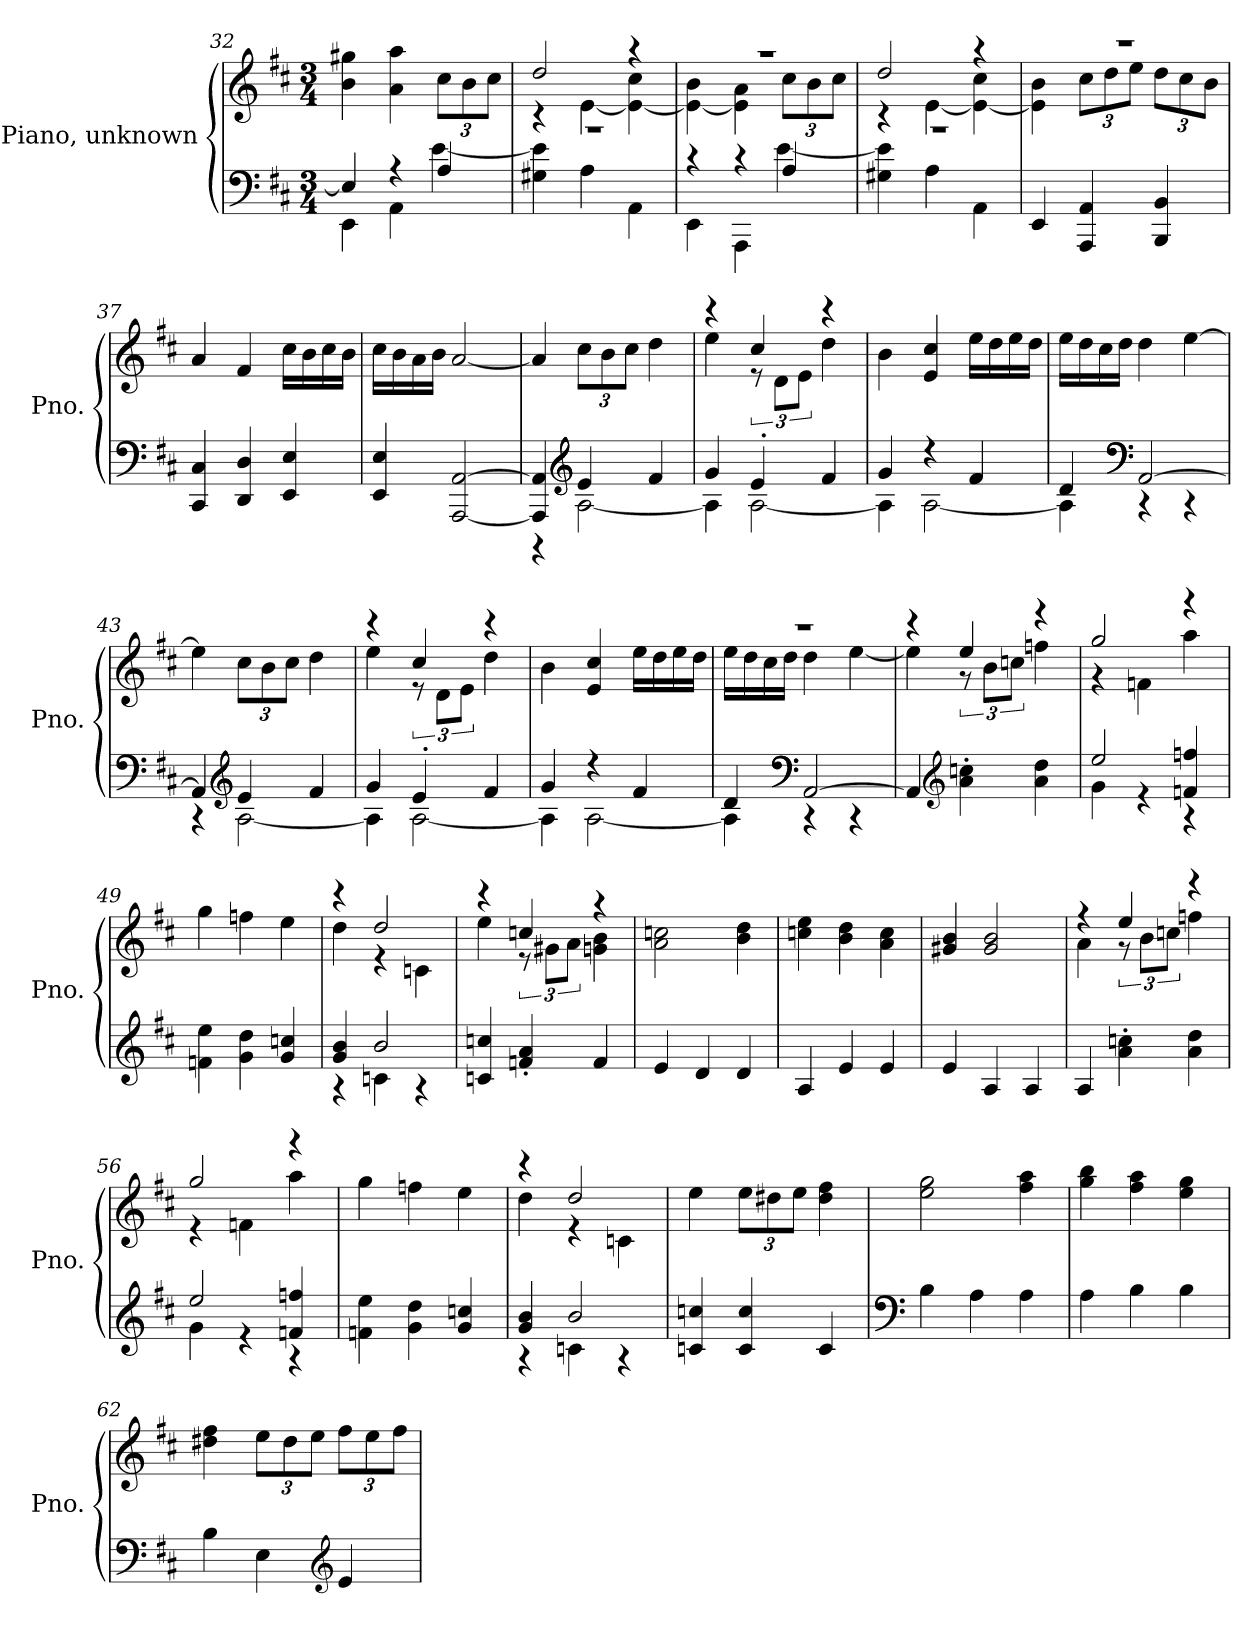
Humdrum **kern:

**kern	**kern
*part1	*part1
*staff2	*staff1
*I"Piano, unknown	*
*I'Pno.	*
*clefF4	*clefG2
*k[f#c#]	*k[f#c#]
*M3/4	*M3/4
=32	=32
*^	*
4E/]	4EE\	4b\ 4gg#X\
4r	4AA\	4a\ 4aa\
*	*	*Xbrackettup
4A/	[4e\	12cc#\L
.	.	12b\
.	.	12cc#\J
=33	=33	=33
*	*	*^
2.r	4G#X\ 4e\]	2dd/	4r
.	4A\	.	[4e\
.	4AA\	4r	4e\_ 4cc#\
=34	=34	=34	=34
4r	4EE\	2.r	4e\_ 4b\
4r	4AAA\	.	4e\] 4a\
4A/	[4e\	.	12cc#\L
.	.	.	12b\
.	.	.	12cc#\J
!!LO:LB:g=z	!!
=35	=35	=35	=35
2.r	4G#X\ 4e\]	2dd/	4r
.	4A\	.	[4e\
.	4AA\	4r	4e\_ 4cc#\
*v	*v	*	*
=36	=36	=36
4EE/	2.r	4e\] 4b\
4AAA/ 4AA/	.	12cc#\L
.	.	12dd\
.	.	12ee\J
4BBB/ 4BB/	.	12dd\L
.	.	12cc#\
.	.	12b\J
*	*v	*v
=37	=37
4CC#/ 4C#/	4a/
4DD/ 4D/	4f#/
4EE/ 4E/	16cc#\LL
.	16b\
.	16cc#\
.	16b\JJ
=38	=38
4EE/ 4E/	16cc#\LL
.	16b\
.	16a\
.	16b\JJ
[2AAA/ [2AA/	[2a/
=39	=39
*^	*
4AAA/] 4AA/]	4r	4a/]
*clefG2	*	*
4e/	[2A\	12cc#\L
.	.	12b\
.	.	12cc#\J
4f#/	.	4dd\
=40	=40	=40
*	*	*^
4g/	4A\]	4r	4ee\
*	*	*	*brackettup
4e'/	[2A\	4cc#/	12r
.	.	.	12d\L
.	.	.	12e\J
4f#/	.	4r	4dd\
*	*	*v	*v
!!LO:LB:g=z
=41	=41	=41
4g/	4A\]	4b\
4r	[2A\	4e/ 4cc#/
4f#/	.	16ee\LL
.	.	16dd\
.	.	16ee\
.	.	16dd\JJ
=42	=42	=42
4d/	4A\]	16ee\LL
.	.	16dd\
.	.	16cc#\
.	.	16dd\JJ
*clefF4	*	*
[2AA/	4r	4dd\
.	4r	[4ee\
=43	=43	=43
4AA/]	4r	4ee\]
*clefG2	*	*
*	*	*Xbrackettup
4e/	[2A\	12cc#\L
.	.	12b\
.	.	12cc#\J
4f#/	.	4dd\
=44	=44	=44
*	*	*^
4g/	4A\]	4r	4ee\
*	*	*	*brackettup
4e'/	[2A\	4cc#/	12r
.	.	.	12d\L
.	.	.	12e\J
4f#/	.	4r	4dd\
*	*	*v	*v
=45	=45	=45
4g/	4A\]	4b\
4r	[2A\	4e/ 4cc#/
4f#/	.	16ee\LL
.	.	16dd\
.	.	16ee\
.	.	16dd\JJ
=46	=46	=46
*	*	*^
4d/	4A\]	2.r	16ee\LL
.	.	.	16dd\
.	.	.	16cc#\
.	.	.	16dd\JJ
*clefF4	*	*	*
[2AA/	4r	.	4dd\
.	4r	.	[4ee\
*v	*v	*	*
!!LO:LB:g=z	!!
=47	=47	=47
4AA/]	4r	4ee\]
*clefG2	*	*
4a\' 4ccn\'	4ee/	12r
.	.	12b\L
.	.	12ccn\J
4a\ 4dd\	4r	4ffn\
=48	=48	=48
*^	*	*
2ee/	4g\	2gg/	4r
.	4r	.	4fn\
4fn/ 4ffn/	4r	4r	4aa\
*v	*v	*	*
*	*v	*v
=49	=49
4fn\ 4ee\	4gg\
4g\ 4dd\	4ffn\
4g/ 4ccn/	4ee\
=50	=50
*^	*^
4g/ 4b/	4r	4r	4dd\
2b/	4cn\	2dd/	4r
.	4r	.	4cn\
*v	*v	*	*
=51	=51	=51
4cn/ 4ccn/	4r	4ee\
4fn/' 4a/'	4ccn/	12r
.	.	12g#X\L
.	.	12a\J
4f/	4r	4gn\ 4b\
*	*v	*v
=52	=52
4e/	2a\ 2ccn\
4d/	.
4d/	4b\ 4dd\
=53	=53
4A/	4ccn\ 4ee\
4e/	4b\ 4dd\
4e/	4a\ 4cc\
!!LO:LB:g=z
=54	=54
4e/	4g#X/ 4b/
4A/	2g#/ 2b/
4A/	.
=55	=55
*	*^
4A/	4r	4a\
4a\' 4ccn\'	4ee/	12r
.	.	12b\L
.	.	12ccn\J
4a\ 4dd\	4r	4ffn\
=56	=56	=56
*^	*	*
2ee/	4g\	2gg/	4r
.	4r	.	4fn\
4fn/ 4ffn/	4r	4r	4aa\
*v	*v	*	*
*	*v	*v
=57	=57
4fn\ 4ee\	4gg\
4g\ 4dd\	4ffn\
4g/ 4ccn/	4ee\
=58	=58
*^	*^
4g/ 4b/	4r	4r	4dd\
2b/	4cn\	2dd/	4r
.	4r	.	4cn\
*v	*v	*	*
*	*v	*v
=59	=59
4cn/ 4ccn/	4ee\
*	*Xbrackettup
4c/ 4cc/	12ee\L
.	12dd#X\
.	12ee\J
4c/	4dd#\ 4ff#\
=60	=60
*clefF4	*
4B\	2ee\ 2gg\
4A\	.
4A\	4ff#\ 4aa\
!!LO:LB:g=z
=61	=61
4A\	4gg\ 4bb\
4B\	4ff#\ 4aa\
4B\	4ee\ 4gg\
=62	=62
4B\	4dd#X\ 4ff#\
4E\	12ee\L
.	12dd#\
.	12ee\J
*clefG2	*
4e/	12ff#\L
.	12ee\
.	12ff#\J
=	=
*-	*-
